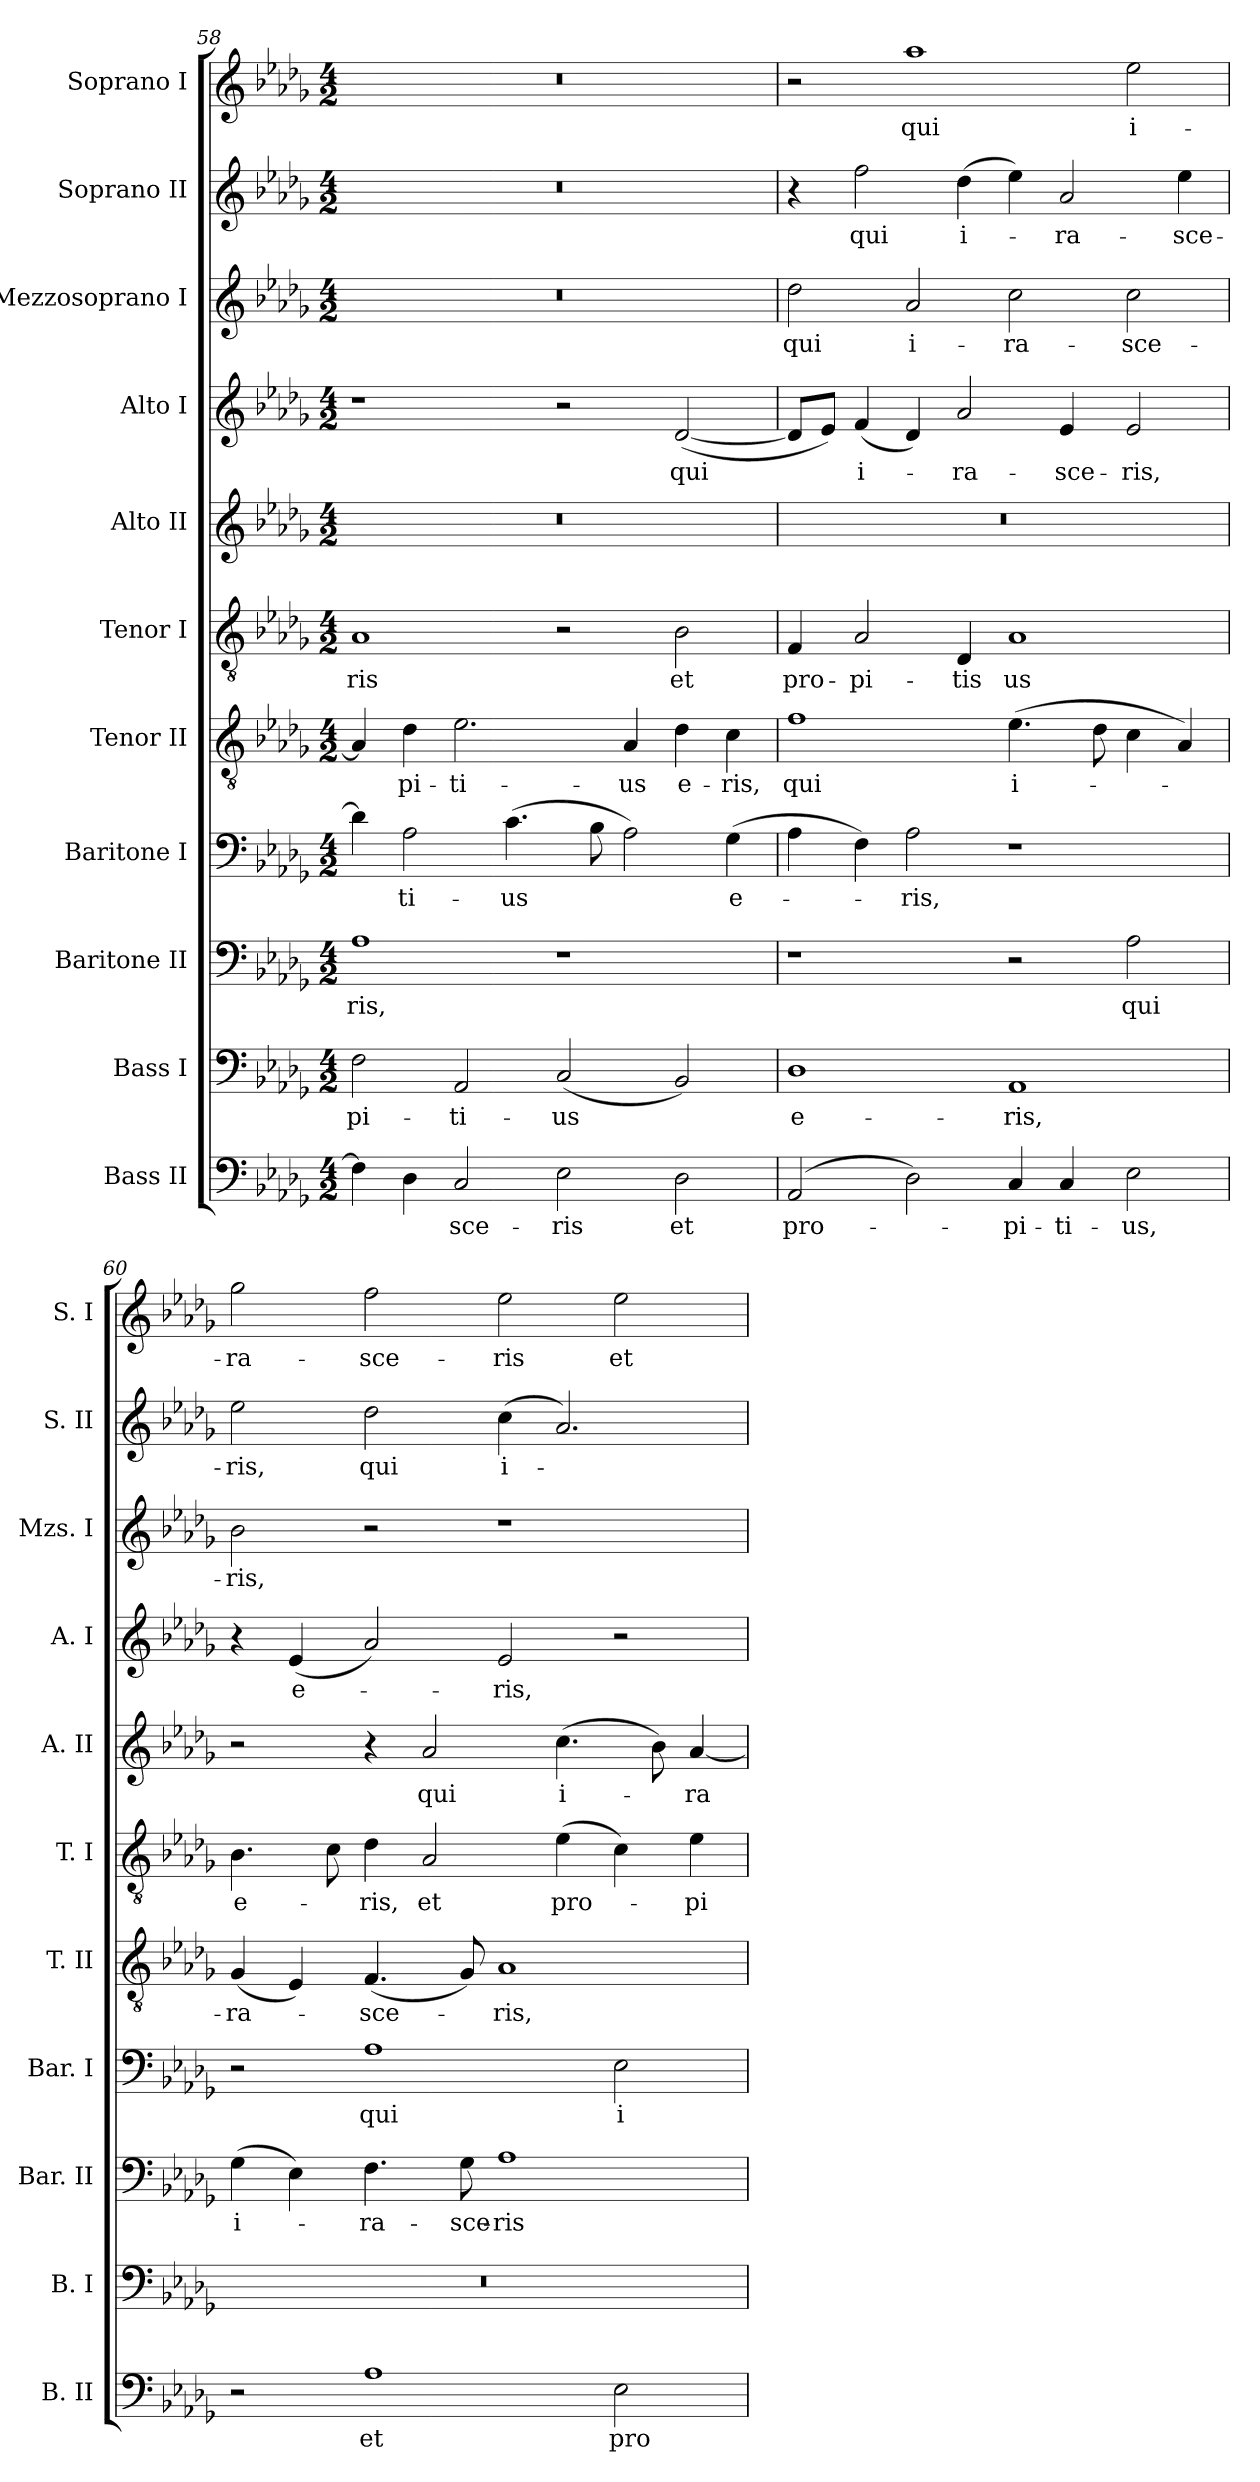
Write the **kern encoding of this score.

**kern	**text	**kern	**text	**kern	**text	**kern	**text	**kern	**text	**kern	**text	**kern	**text	**kern	**text	**kern	**text	**kern	**text	**kern	**text
*part11	*part11	*part10	*part10	*part9	*part9	*part8	*part8	*part7	*part7	*part6	*part6	*part5	*part5	*part4	*part4	*part3	*part3	*part2	*part2	*part1	*part1
*staff11	*staff11	*staff10	*staff10	*staff9	*staff9	*staff8	*staff8	*staff7	*staff7	*staff6	*staff6	*staff5	*staff5	*staff4	*staff4	*staff3	*staff3	*staff2	*staff2	*staff1	*staff1
*I"Bass II	*	*I"Bass I	*	*I"Baritone II	*	*I"Baritone I	*	*I"Tenor II	*	*I"Tenor I	*	*I"Alto II	*	*I"Alto I	*	*I"Mezzosoprano I	*	*I"Soprano II	*	*I"Soprano I	*
*I'B. II	*	*I'B. I	*	*I'Bar. II	*	*I'Bar. I	*	*I'T. II	*	*I'T. I	*	*I'A. II	*	*I'A. I	*	*I'Mzs. I	*	*I'S. II	*	*I'S. I	*
*clefF4	*	*clefF4	*	*clefF4	*	*clefF4	*	*clefGv2	*	*clefGv2	*	*clefG2	*	*clefG2	*	*clefG2	*	*clefG2	*	*clefG2	*
*k[b-e-a-d-g-]	*	*k[b-e-a-d-g-]	*	*k[b-e-a-d-g-]	*	*k[b-e-a-d-g-]	*	*k[b-e-a-d-g-]	*	*k[b-e-a-d-g-]	*	*k[b-e-a-d-g-]	*	*k[b-e-a-d-g-]	*	*k[b-e-a-d-g-]	*	*k[b-e-a-d-g-]	*	*k[b-e-a-d-g-]	*
*D-:	*	*D-:	*	*D-:	*	*D-:	*	*D-:	*	*D-:	*	*D-:	*	*D-:	*	*D-:	*	*D-:	*	*D-:	*
*M4/2	*	*M4/2	*	*M4/2	*	*M4/2	*	*M4/2	*	*M4/2	*	*M4/2	*	*M4/2	*	*M4/2	*	*M4/2	*	*M4/2	*
=58	=58	=58	=58	=58	=58	=58	=58	=58	=58	=58	=58	=58	=58	=58	=58	=58	=58	=58	=58	=58	=58
4F\]	.	2F\	-pi-	1A-	-ris,	4d-\]	.	4A-/]	.	1A-	-ris	0r	.	1r	.	0r	.	0r	.	0r	.
4D-\	.	.	.	.	.	2A-\	-ti-	4d-\	-pi-	.	.	.	.	.	.	.	.	.	.	.	.
2C/	-sce-	2AA-/	-ti-	.	.	.	.	2.e-\	-ti-	.	.	.	.	.	.	.	.	.	.	.	.
.	.	.	.	.	.	(4.c\	-us	.	.	.	.	.	.	.	.	.	.	.	.	.	.
2E-\	-ris	(2C/	-us	1r	.	.	.	.	.	2r	.	.	.	2r	.	.	.	.	.	.	.
.	.	.	.	.	.	8B-\	.	.	.	.	.	.	.	.	.	.	.	.	.	.	.
.	.	.	.	.	.	2A-\)	.	4A-/	-us	.	.	.	.	.	.	.	.	.	.	.	.
2D-\	et	2BB-/)	.	.	.	.	.	4d-\	e-	2B-\	et	.	.	([2d-/	qui	.	.	.	.	.	.
.	.	.	.	.	.	(4G-\	e-	4c\	-ris,	.	.	.	.	.	.	.	.	.	.	.	.
!!LO:PB:g=z
=59	=59	=59	=59	=59	=59	=59	=59	=59	=59	=59	=59	=59	=59	=59	=59	=59	=59	=59	=59	=59	=59
(2AA-/	pro-	1D-	e-	1r	.	4A-\	.	1f	qui	4F/	pro-	0r	.	8d-/L]	.	2dd-\	qui	4r	.	2r	.
.	.	.	.	.	.	.	.	.	.	.	.	.	.	8e-/J)	.	.	.	.	.	.	.
.	.	.	.	.	.	4F\)	.	.	.	2A-/	-pi-	.	.	(4f/	i-	.	.	2ff\	qui	.	.
2D-\)	.	.	.	.	.	2A-\	-ris,	.	.	.	.	.	.	4d-/)	.	2a-/	i-	.	.	1aa-	qui
.	.	.	.	.	.	.	.	.	.	4D-/	-tis	.	.	2a-/	-ra-	.	.	(4dd-\	i-	.	.
4C/	-pi-	1AA-	-ris,	2r	.	1r	.	(4.e-\	i-	1A-	us	.	.	.	.	2cc\	-ra-	4ee-\)	.	.	.
4C/	-ti-	.	.	.	.	.	.	.	.	.	.	.	.	4e-/	-sce-	.	.	2a-/	-ra-	.	.
.	.	.	.	.	.	.	.	8d-\	.	.	.	.	.	.	.	.	.	.	.	.	.
2E-\	-us,	.	.	2A-\	qui	.	.	4c\	.	.	.	.	.	2e-/	-ris,	2cc\	-sce-	.	.	2ee-\	i-
.	.	.	.	.	.	.	.	4A-/)	.	.	.	.	.	.	.	.	.	4ee-\	-sce-	.	.
=60	=60	=60	=60	=60	=60	=60	=60	=60	=60	=60	=60	=60	=60	=60	=60	=60	=60	=60	=60	=60	=60
2r	.	0r	.	(4G-\	i-	2r	.	(4G-/	-ra-	4.B-\	e-	2r	.	4r	.	2b-\	-ris,	2ee-\	-ris,	2gg-\	-ra-
.	.	.	.	4E-\)	.	.	.	4E-/)	.	.	.	.	.	(4e-/	e-	.	.	.	.	.	.
.	.	.	.	.	.	.	.	.	.	8c\	.	.	.	.	.	.	.	.	.	.	.
1A-	et	.	.	4.F\	-ra-	1A-	qui	(4.F/	-sce-	4d-\	-ris,	4r	.	2a-/)	.	2r	.	2dd-\	qui	2ff\	-sce-
.	.	.	.	.	.	.	.	.	.	2A-/	et	2a-/	qui	.	.	.	.	.	.	.	.
.	.	.	.	8G-\	-sce-	.	.	8G-/)	.	.	.	.	.	.	.	.	.	.	.	.	.
.	.	.	.	1A-	-ris	.	.	1A-	-ris,	.	.	.	.	2e-/	-ris,	1r	.	(4cc\	i-	2ee-\	-ris
.	.	.	.	.	.	.	.	.	.	(4e-\	pro-	(4.cc\	i-	.	.	.	.	2.a-/)	.	.	.
2E-\	pro-	.	.	.	.	2E-\	i-	.	.	4c\)	.	.	.	2r	.	.	.	.	.	2ee-\	et
.	.	.	.	.	.	.	.	.	.	.	.	8b-\)	.	.	.	.	.	.	.	.	.
.	.	.	.	.	.	.	.	.	.	4e-\	-pi-	[4a-/	-ra-	.	.	.	.	.	.	.	.
=	=	=	=	=	=	=	=	=	=	=	=	=	=	=	=	=	=	=	=	=	=
*-	*-	*-	*-	*-	*-	*-	*-	*-	*-	*-	*-	*-	*-	*-	*-	*-	*-	*-	*-	*-	*-
